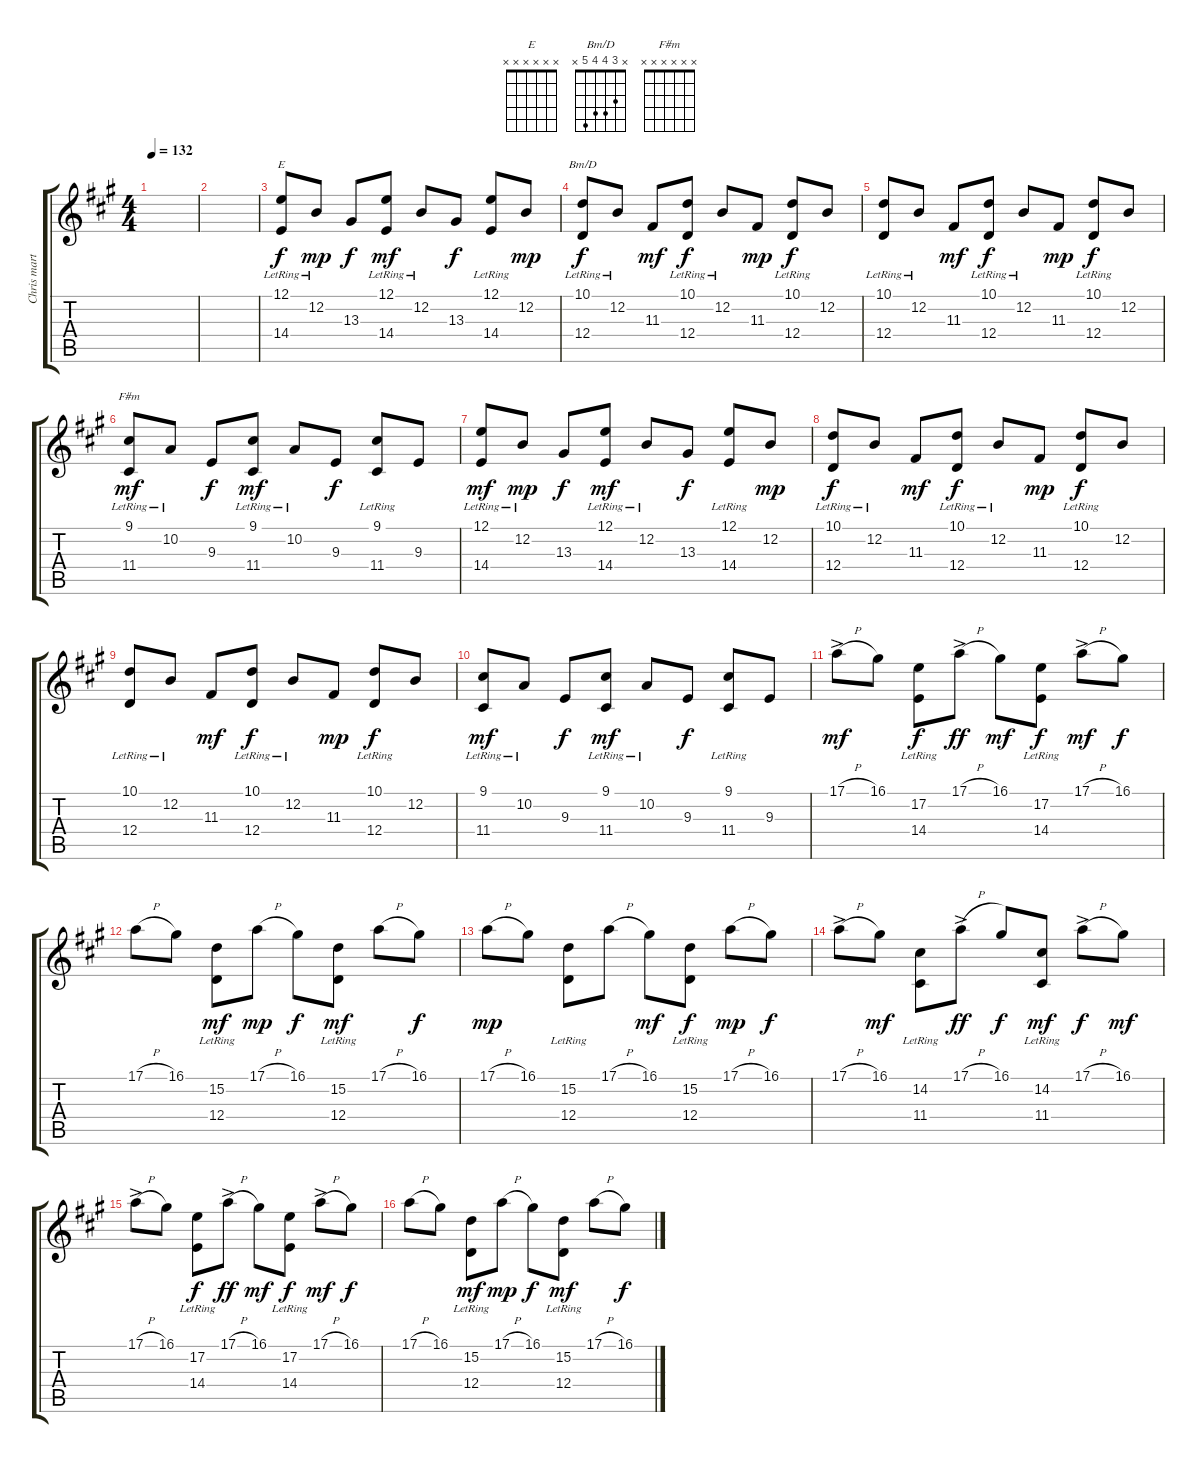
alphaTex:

\track ("Chris martin-Piano" "Chris mart") {instrument brightacousticpiano}
\staff {score tabs}
\tuning (E4 B3 G3 D3 A2 E2) {hide}
\chord ("E" x x x x x x)
\chord ("Bm/D" x 3 4 4 5 x)
\chord ("F#m" x x x x x x)
\ts (4 4)
\tempo 132
\clef g2
\ks a
|
|
(12.1{lr} 14.4{lr}).8{ch "E"} 12.2{lr}.8{dy mp} 13.3.8{dy f} (12.1{lr} 14.4{lr}).8{dy mf} 12.2{lr}.8 13.3.8{dy f} (12.1{lr} 14.4{lr}).8 12.2.8{dy mp} |
(10.1{lr} 12.4{lr}).8{ch "Bm/D" dy f} 12.2{lr}.8 11.3.8{dy mf} (10.1{lr} 12.4{lr}).8{dy f} 12.2{lr}.8 11.3.8{dy mp} (10.1{lr} 12.4{lr}).8{dy f} 12.2.8 |
(10.1{lr} 12.4{lr}).8 12.2{lr}.8 11.3.8{dy mf} (10.1{lr} 12.4{lr}).8{dy f} 12.2{lr}.8 11.3.8{dy mp} (10.1{lr} 12.4{lr}).8{dy f} 12.2.8 |
(9.1{lr} 11.4{lr}).8{ch "F#m" dy mf} 10.2{lr}.8 9.3.8{dy f} (9.1{lr} 11.4{lr}).8{dy mf} 10.2{lr}.8 9.3.8{dy f} (9.1{lr} 11.4{lr}).8 9.3.8 |
(12.1{lr} 14.4{lr}).8{dy mf} 12.2{lr}.8{dy mp} 13.3.8{dy f} (12.1{lr} 14.4{lr}).8{dy mf} 12.2{lr}.8 13.3.8{dy f} (12.1{lr} 14.4{lr}).8 12.2.8{dy mp} |
(10.1{lr} 12.4{lr}).8{dy f} 12.2{lr}.8 11.3.8{dy mf} (10.1{lr} 12.4{lr}).8{dy f} 12.2{lr}.8 11.3.8{dy mp} (10.1{lr} 12.4{lr}).8{dy f} 12.2.8 |
(10.1{lr} 12.4{lr}).8 12.2{lr}.8 11.3.8{dy mf} (10.1{lr} 12.4{lr}).8{dy f} 12.2{lr}.8 11.3.8{dy mp} (10.1{lr} 12.4{lr}).8{dy f} 12.2.8 |
(9.1{lr} 11.4{lr}).8{dy mf} 10.2{lr}.8 9.3.8{dy f} (9.1{lr} 11.4{lr}).8{dy mf} 10.2{lr}.8 9.3.8{dy f} (9.1{lr} 11.4{lr}).8 9.3.8 |
17.1{h ac}.8{dy mf} 16.1.8 (17.2{lr} 14.4{lr}).8{dy f} 17.1{h ac}.8{dy ff} 16.1.8{dy mf} (17.2{lr} 14.4{lr}).8{dy f} 17.1{h ac}.8{dy mf} 16.1.8{dy f} |
17.1{h}.8 16.1.8 (15.2{lr} 12.4{lr}).8{dy mf} 17.1{h}.8{dy mp} 16.1.8{dy f} (15.2{lr} 12.4{lr}).8{dy mf} 17.1{h}.8 16.1.8{dy f} |
17.1{h}.8{dy mp} 16.1.8 (15.2{lr} 12.4{lr}).8 17.1{h}.8 16.1.8{dy mf} (15.2{lr} 12.4{lr}).8{dy f} 17.1{h}.8{dy mp} 16.1.8{dy f} |
17.1{h ac}.8 16.1.8{dy mf} (14.2{lr} 11.4{lr}).8 17.1{h ac}.8{dy ff} 16.1.8{dy f} (14.2{lr} 11.4{lr}).8{dy mf} 17.1{h ac}.8{dy f} 16.1.8{dy mf} |
17.1{h ac}.8 16.1.8 (17.2{lr} 14.4{lr}).8{dy f} 17.1{h ac}.8{dy ff} 16.1.8{dy mf} (17.2{lr} 14.4{lr}).8{dy f} 17.1{h ac}.8{dy mf} 16.1.8{dy f} |
17.1{h}.8 16.1.8 (15.2{lr} 12.4{lr}).8{dy mf} 17.1{h}.8{dy mp} 16.1.8{dy f} (15.2{lr} 12.4{lr}).8{dy mf} 17.1{h}.8 16.1.8{dy f}
